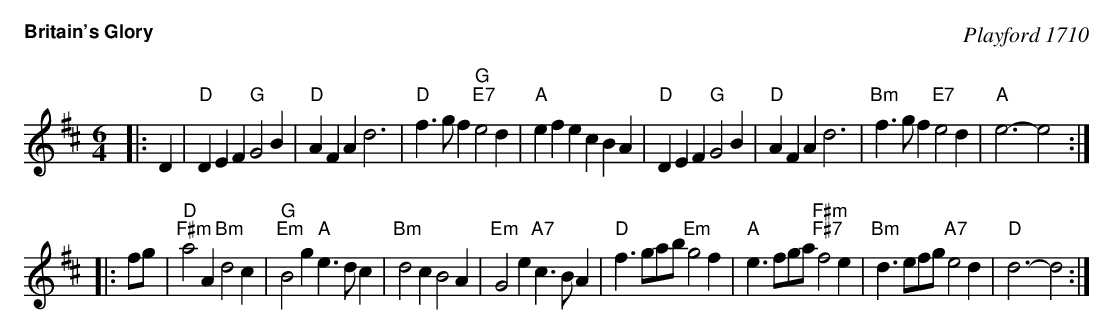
X:1
T:Britain's Glory
C:Playford 1710
M:6/4
L:1/4
K:D
|: D | "D"DEF "G"G2B | "D"AFAd3 | "D"f>gf "G""E7"e2d | "A"efecBA | \
"D"DEF "G"G2B | "D"AFAd3 | "Bm"f>gf "E7"e2d | "A"e3-e2 :|
|: f/g/ | "D""F#m"a2A "Bm"d2c | "G""Em"B2g "A"e3/2d/c | "Bm"d2c B2A | "Em"G2e "A7"c3/2B/A |  \
"D"f3/2 g/a/b/ "Em"g2f | "A"e3/2 f/g/a/ "F#m""F#7"f2e | "Bm"d3/2 e/f/g/ "A7"e2d | "D"d3-d2 :|
